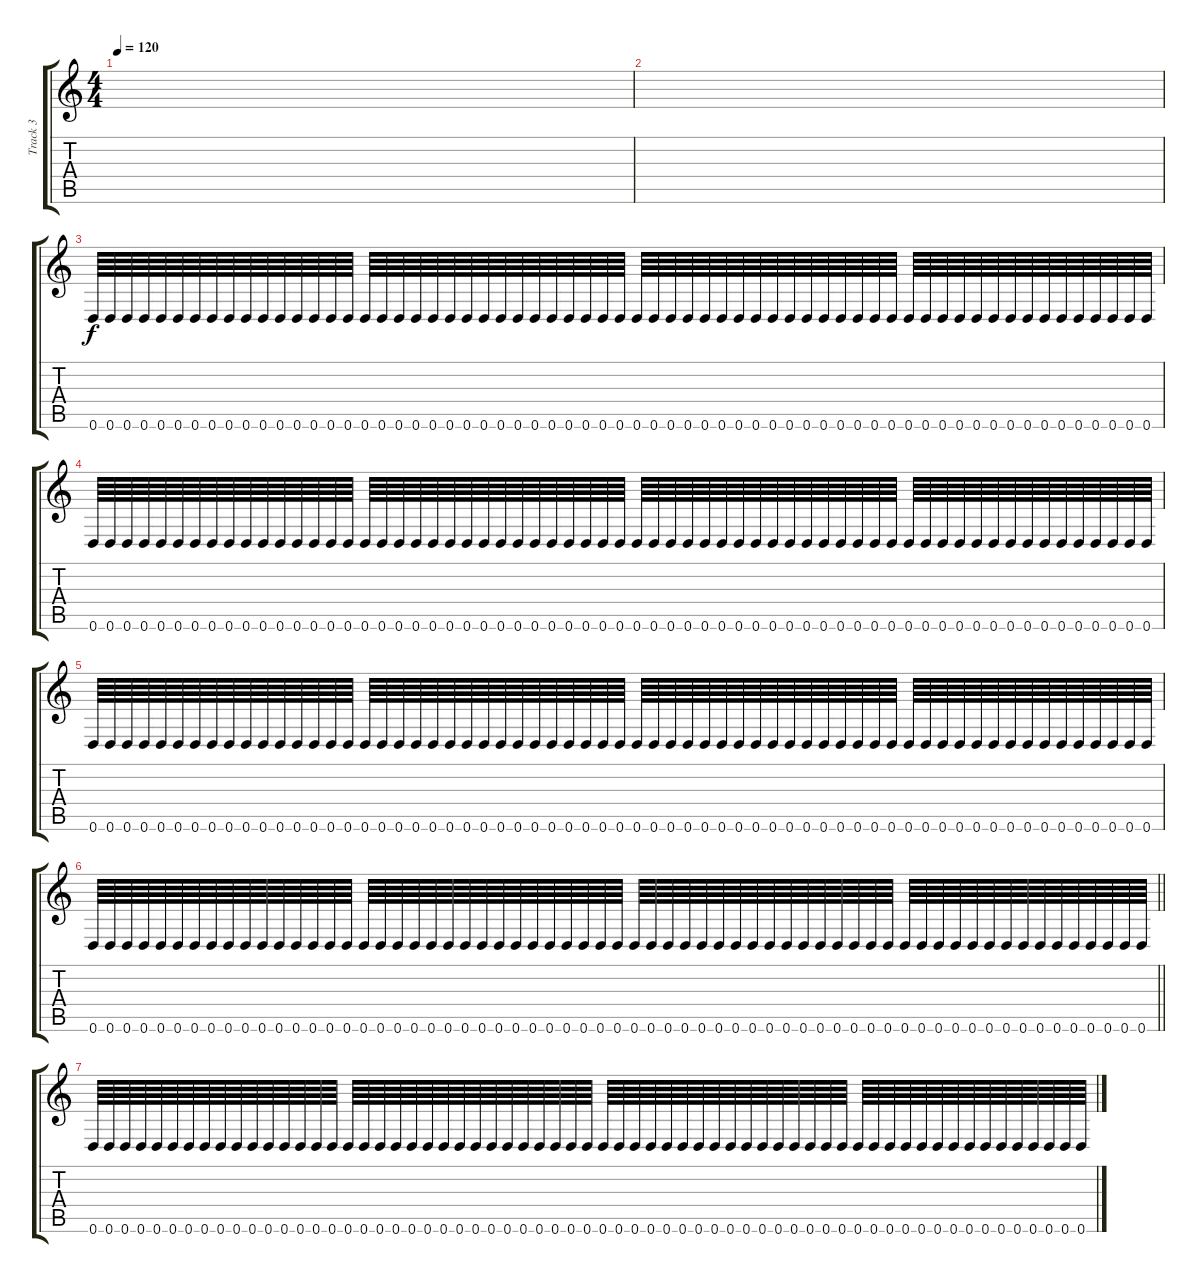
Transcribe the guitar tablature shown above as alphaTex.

\track ("Track 3" "Track 3") {instrument distortionguitar}
\staff {score tabs}
\tuning (E4 B3 G3 D3 A2 D2) {hide}
\ts (4 4)
\tempo 120
\clef g2
\ks c
|
|
0.6.64 0.6.64 0.6.64 0.6.64 0.6.64 0.6.64 0.6.64 0.6.64 0.6.64 0.6.64 0.6.64 0.6.64 0.6.64 0.6.64 0.6.64 0.6.64 0.6.64 0.6.64 0.6.64 0.6.64 0.6.64 0.6.64 0.6.64 0.6.64 0.6.64 0.6.64 0.6.64 0.6.64 0.6.64 0.6.64 0.6.64 0.6.64 0.6.64 0.6.64 0.6.64 0.6.64 0.6.64 0.6.64 0.6.64 0.6.64 0.6.64 0.6.64 0.6.64 0.6.64 0.6.64 0.6.64 0.6.64 0.6.64 0.6.64 0.6.64 0.6.64 0.6.64 0.6.64 0.6.64 0.6.64 0.6.64 0.6.64 0.6.64 0.6.64 0.6.64 0.6.64 0.6.64 0.6.64 |
0.6.64 0.6.64 0.6.64 0.6.64 0.6.64 0.6.64 0.6.64 0.6.64 0.6.64 0.6.64 0.6.64 0.6.64 0.6.64 0.6.64 0.6.64 0.6.64 0.6.64 0.6.64 0.6.64 0.6.64 0.6.64 0.6.64 0.6.64 0.6.64 0.6.64 0.6.64 0.6.64 0.6.64 0.6.64 0.6.64 0.6.64 0.6.64 0.6.64 0.6.64 0.6.64 0.6.64 0.6.64 0.6.64 0.6.64 0.6.64 0.6.64 0.6.64 0.6.64 0.6.64 0.6.64 0.6.64 0.6.64 0.6.64 0.6.64 0.6.64 0.6.64 0.6.64 0.6.64 0.6.64 0.6.64 0.6.64 0.6.64 0.6.64 0.6.64 0.6.64 0.6.64 0.6.64 0.6.64 |
0.6.64 0.6.64 0.6.64 0.6.64 0.6.64 0.6.64 0.6.64 0.6.64 0.6.64 0.6.64 0.6.64 0.6.64 0.6.64 0.6.64 0.6.64 0.6.64 0.6.64 0.6.64 0.6.64 0.6.64 0.6.64 0.6.64 0.6.64 0.6.64 0.6.64 0.6.64 0.6.64 0.6.64 0.6.64 0.6.64 0.6.64 0.6.64 0.6.64 0.6.64 0.6.64 0.6.64 0.6.64 0.6.64 0.6.64 0.6.64 0.6.64 0.6.64 0.6.64 0.6.64 0.6.64 0.6.64 0.6.64 0.6.64 0.6.64 0.6.64 0.6.64 0.6.64 0.6.64 0.6.64 0.6.64 0.6.64 0.6.64 0.6.64 0.6.64 0.6.64 0.6.64 0.6.64 0.6.64 |
\barLineRight lightlight
0.6.64 0.6.64 0.6.64 0.6.64 0.6.64 0.6.64 0.6.64 0.6.64 0.6.64 0.6.64 0.6.64 0.6.64 0.6.64 0.6.64 0.6.64 0.6.64 0.6.64 0.6.64 0.6.64 0.6.64 0.6.64 0.6.64 0.6.64 0.6.64 0.6.64 0.6.64 0.6.64 0.6.64 0.6.64 0.6.64 0.6.64 0.6.64 0.6.64 0.6.64 0.6.64 0.6.64 0.6.64 0.6.64 0.6.64 0.6.64 0.6.64 0.6.64 0.6.64 0.6.64 0.6.64 0.6.64 0.6.64 0.6.64 0.6.64 0.6.64 0.6.64 0.6.64 0.6.64 0.6.64 0.6.64 0.6.64 0.6.64 0.6.64 0.6.64 0.6.64 0.6.64 0.6.64 0.6.64 |
0.6.64 0.6.64 0.6.64 0.6.64 0.6.64 0.6.64 0.6.64 0.6.64 0.6.64 0.6.64 0.6.64 0.6.64 0.6.64 0.6.64 0.6.64 0.6.64 0.6.64 0.6.64 0.6.64 0.6.64 0.6.64 0.6.64 0.6.64 0.6.64 0.6.64 0.6.64 0.6.64 0.6.64 0.6.64 0.6.64 0.6.64 0.6.64 0.6.64 0.6.64 0.6.64 0.6.64 0.6.64 0.6.64 0.6.64 0.6.64 0.6.64 0.6.64 0.6.64 0.6.64 0.6.64 0.6.64 0.6.64 0.6.64 0.6.64 0.6.64 0.6.64 0.6.64 0.6.64 0.6.64 0.6.64 0.6.64 0.6.64 0.6.64 0.6.64 0.6.64 0.6.64 0.6.64 0.6.64
